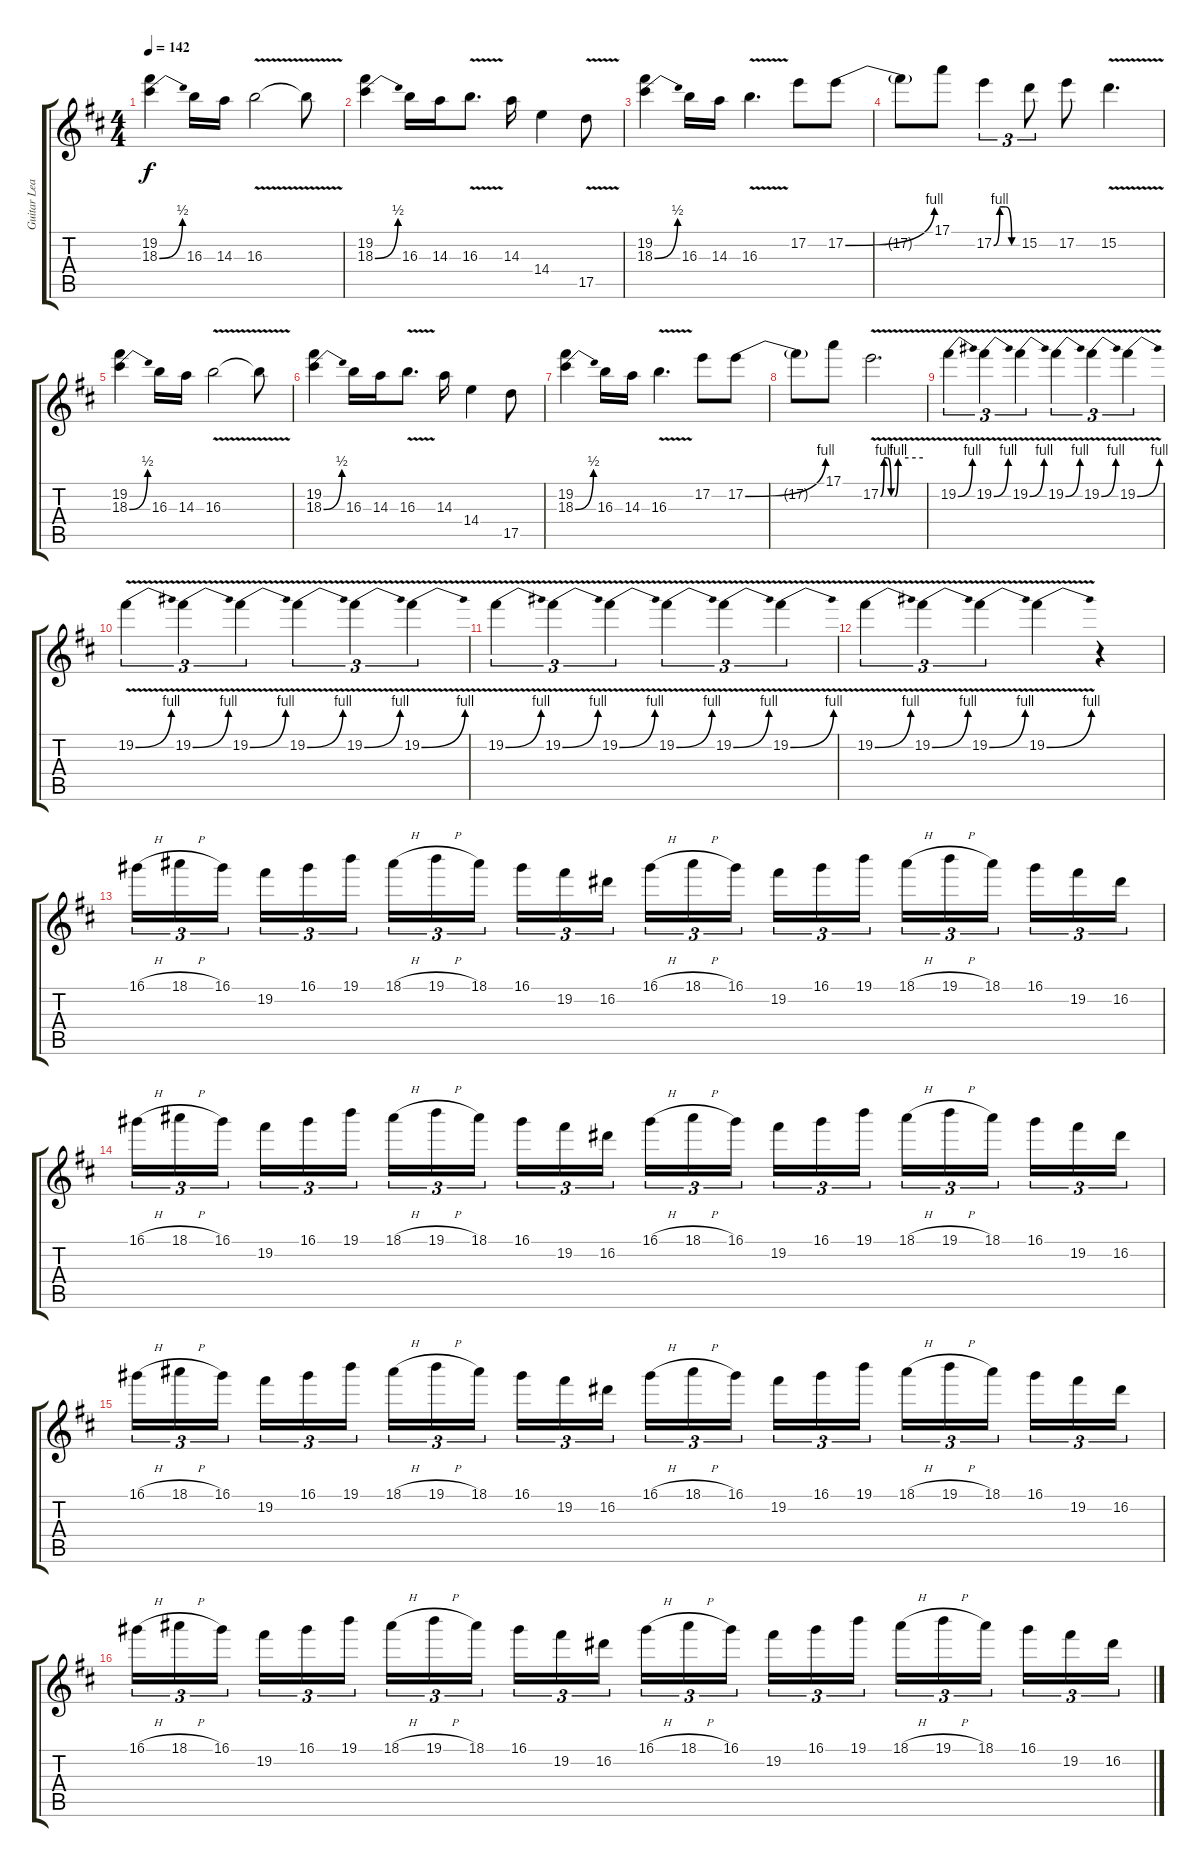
\track ("Guitar Lead" "Guitar Lea") {instrument overdrivenguitar}
\staff {score tabs}
\tuning (E4 B3 G3 D3 A2 E2) {hide}
\ts (4 4)
\tempo 142
\clef g2
\ks bminor
(19.2 18.3{be (bend 0 0 60 2)}).4{dy f} 16.3.16 14.3.16 16.3{v}.2 16.3{t}.8 |
(19.2 18.3{be (bend 0 0 60 2)}).4 16.3.16 14.3.16 16.3{v}.8{d} 14.3.16 14.4.4 17.5{v}.8 |
(19.2 18.3{be (bend 0 0 60 2)}).4 16.3.16 14.3.16 16.3{v}.4{d} 17.2.8 17.2{be (bend 0 0 60 4)}.8 |
17.2{t}.8 17.1.8 17.2{be (custom 0 0 15 4 30 4 45 0 60 0)}.4{tu (3 2)} 15.2.8{tu (3 2)} 17.2.8 15.2{v}.4{d} |
(19.2 18.3{be (bend 0 0 60 2)}).4 16.3.16 14.3.16 16.3{v}.2 16.3{t}.8 |
(19.2 18.3{be (bend 0 0 60 2)}).4 16.3.16 14.3.16 16.3{v}.8{d} 14.3.16 14.4.4 17.5.8 |
(19.2 18.3{be (bend 0 0 60 2)}).4 16.3.16 14.3.16 16.3{v}.4{d} 17.2.8 17.2{be (bend 0 0 60 4)}.8 |
17.2{t}.8 17.1.8 17.2{be (custom 0 0 5 4 10 4 15 0 20 0 25 4 60 4) v}.2{d} |
19.2{be (bend 0 0 60 4) v}.4{tu (3 2)} 19.2{be (bend 0 0 60 4) v}.4{tu (3 2)} 19.2{be (bend 0 0 60 4) v}.4{tu (3 2)} 19.2{be (bend 0 0 60 4) v}.4{tu (3 2)} 19.2{be (bend 0 0 60 4) v}.4{tu (3 2)} 19.2{be (bend 0 0 60 4) v}.4{tu (3 2)} |
19.2{be (bend 0 0 60 4) v}.4{tu (3 2)} 19.2{be (bend 0 0 60 4) v}.4{tu (3 2)} 19.2{be (bend 0 0 60 4) v}.4{tu (3 2)} 19.2{be (bend 0 0 60 4) v}.4{tu (3 2)} 19.2{be (bend 0 0 60 4) v}.4{tu (3 2)} 19.2{be (bend 0 0 60 4) v}.4{tu (3 2)} |
19.2{be (bend 0 0 60 4) v}.4{tu (3 2)} 19.2{be (bend 0 0 60 4) v}.4{tu (3 2)} 19.2{be (bend 0 0 60 4) v}.4{tu (3 2)} 19.2{be (bend 0 0 60 4) v}.4{tu (3 2)} 19.2{be (bend 0 0 60 4) v}.4{tu (3 2)} 19.2{be (bend 0 0 60 4) v}.4{tu (3 2)} |
19.2{be (bend 0 0 60 4) v}.4{tu (3 2)} 19.2{be (bend 0 0 60 4) v}.4{tu (3 2)} 19.2{be (bend 0 0 60 4) v}.4{tu (3 2)} 19.2{be (bend 0 0 60 4) v}.4 r.4 |
16.1{h}.16{tu (3 2)} 18.1{h}.16{tu (3 2)} 16.1.16{tu (3 2) beam splitsecondary} 19.2.16{tu (3 2)} 16.1.16{tu (3 2)} 19.1.16{tu (3 2)} 18.1{h}.16{tu (3 2)} 19.1{h}.16{tu (3 2)} 18.1.16{tu (3 2) beam splitsecondary} 16.1.16{tu (3 2)} 19.2.16{tu (3 2)} 16.2.16{tu (3 2)} 16.1{h}.16{tu (3 2)} 18.1{h}.16{tu (3 2)} 16.1.16{tu (3 2) beam splitsecondary} 19.2.16{tu (3 2)} 16.1.16{tu (3 2)} 19.1.16{tu (3 2)} 18.1{h}.16{tu (3 2)} 19.1{h}.16{tu (3 2)} 18.1.16{tu (3 2) beam splitsecondary} 16.1.16{tu (3 2)} 19.2.16{tu (3 2)} 16.2.16{tu (3 2)} |
16.1{h}.16{tu (3 2)} 18.1{h}.16{tu (3 2)} 16.1.16{tu (3 2) beam splitsecondary} 19.2.16{tu (3 2)} 16.1.16{tu (3 2)} 19.1.16{tu (3 2)} 18.1{h}.16{tu (3 2)} 19.1{h}.16{tu (3 2)} 18.1.16{tu (3 2) beam splitsecondary} 16.1.16{tu (3 2)} 19.2.16{tu (3 2)} 16.2.16{tu (3 2)} 16.1{h}.16{tu (3 2)} 18.1{h}.16{tu (3 2)} 16.1.16{tu (3 2) beam splitsecondary} 19.2.16{tu (3 2)} 16.1.16{tu (3 2)} 19.1.16{tu (3 2)} 18.1{h}.16{tu (3 2)} 19.1{h}.16{tu (3 2)} 18.1.16{tu (3 2) beam splitsecondary} 16.1.16{tu (3 2)} 19.2.16{tu (3 2)} 16.2.16{tu (3 2)} |
16.1{h}.16{tu (3 2)} 18.1{h}.16{tu (3 2)} 16.1.16{tu (3 2) beam splitsecondary} 19.2.16{tu (3 2)} 16.1.16{tu (3 2)} 19.1.16{tu (3 2)} 18.1{h}.16{tu (3 2)} 19.1{h}.16{tu (3 2)} 18.1.16{tu (3 2) beam splitsecondary} 16.1.16{tu (3 2)} 19.2.16{tu (3 2)} 16.2.16{tu (3 2)} 16.1{h}.16{tu (3 2)} 18.1{h}.16{tu (3 2)} 16.1.16{tu (3 2) beam splitsecondary} 19.2.16{tu (3 2)} 16.1.16{tu (3 2)} 19.1.16{tu (3 2)} 18.1{h}.16{tu (3 2)} 19.1{h}.16{tu (3 2)} 18.1.16{tu (3 2) beam splitsecondary} 16.1.16{tu (3 2)} 19.2.16{tu (3 2)} 16.2.16{tu (3 2)} |
16.1{h}.16{tu (3 2)} 18.1{h}.16{tu (3 2)} 16.1.16{tu (3 2) beam splitsecondary} 19.2.16{tu (3 2)} 16.1.16{tu (3 2)} 19.1.16{tu (3 2)} 18.1{h}.16{tu (3 2)} 19.1{h}.16{tu (3 2)} 18.1.16{tu (3 2) beam splitsecondary} 16.1.16{tu (3 2)} 19.2.16{tu (3 2)} 16.2.16{tu (3 2)} 16.1{h}.16{tu (3 2)} 18.1{h}.16{tu (3 2)} 16.1.16{tu (3 2) beam splitsecondary} 19.2.16{tu (3 2)} 16.1.16{tu (3 2)} 19.1.16{tu (3 2)} 18.1{h}.16{tu (3 2)} 19.1{h}.16{tu (3 2)} 18.1.16{tu (3 2) beam splitsecondary} 16.1.16{tu (3 2)} 19.2.16{tu (3 2)} 16.2.16{tu (3 2)}
